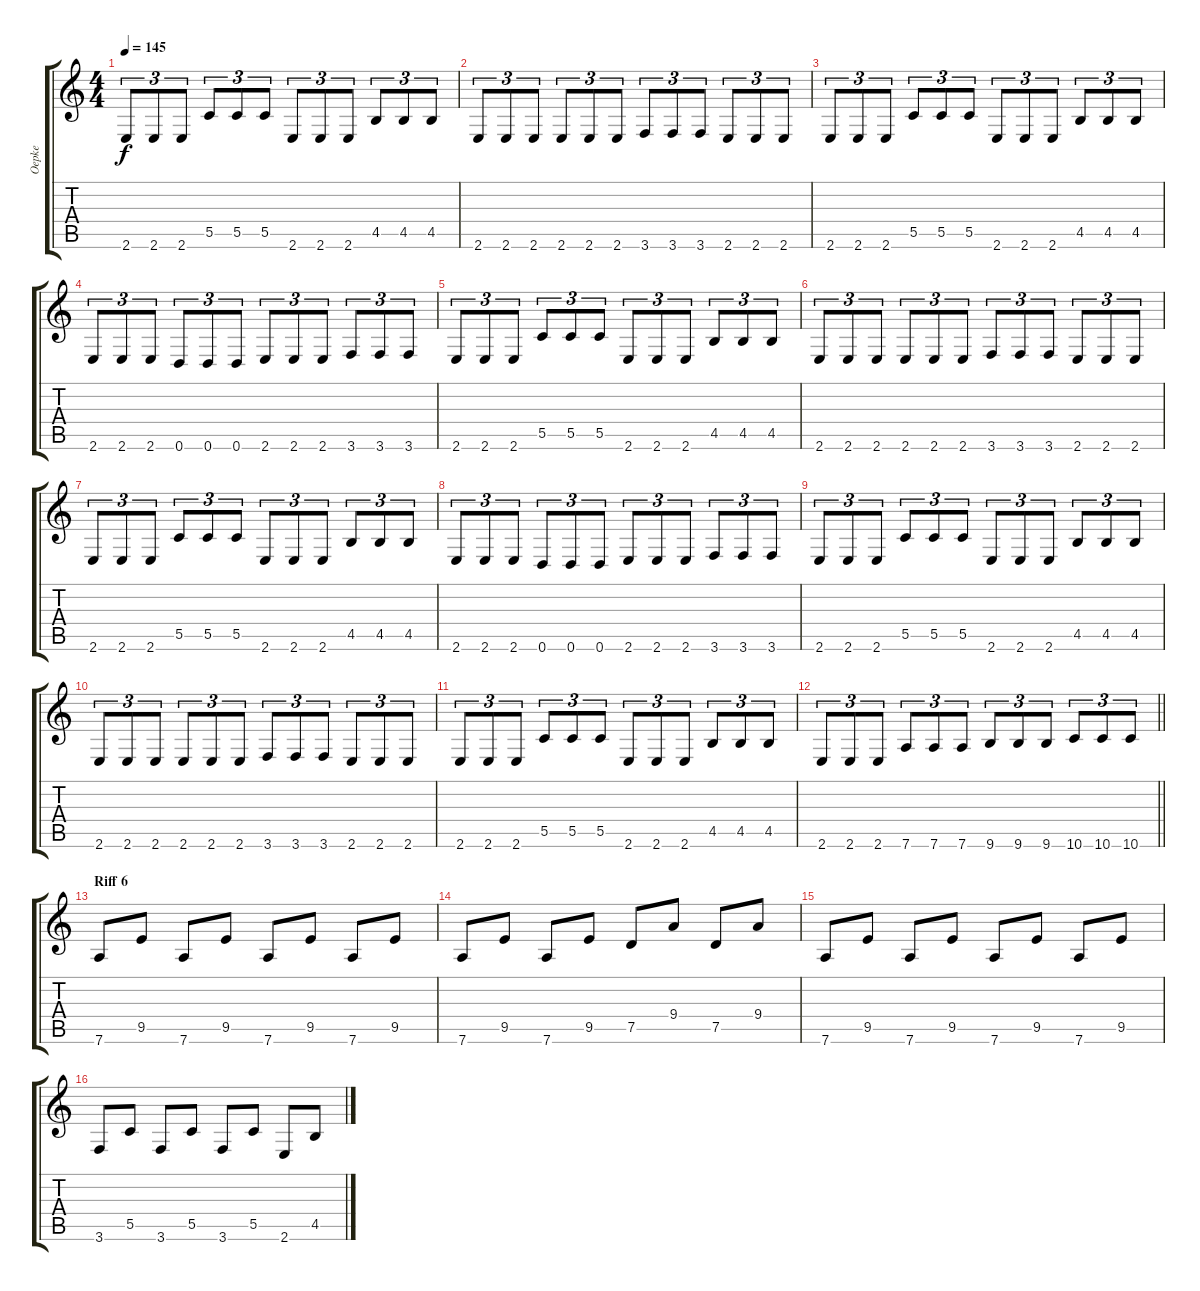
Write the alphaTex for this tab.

\track ("Oepke" "Oepke") {instrument distortionguitar}
\staff {score tabs}
\tuning (D4 A3 F3 C3 G2 D2) {hide}
\ts (4 4)
\tempo 145
\clef g2
\ks c
2.6.8{tu (3 2) dy f} 2.6.8{tu (3 2)} 2.6.8{tu (3 2)} 5.5.8{tu (3 2)} 5.5.8{tu (3 2)} 5.5.8{tu (3 2)} 2.6.8{tu (3 2)} 2.6.8{tu (3 2)} 2.6.8{tu (3 2)} 4.5.8{tu (3 2)} 4.5.8{tu (3 2)} 4.5.8{tu (3 2)} |
2.6.8{tu (3 2)} 2.6.8{tu (3 2)} 2.6.8{tu (3 2)} 2.6.8{tu (3 2) beam merge} 2.6.8{tu (3 2)} 2.6.8{tu (3 2)} 3.6.8{tu (3 2)} 3.6.8{tu (3 2)} 3.6.8{tu (3 2)} 2.6.8{tu (3 2)} 2.6.8{tu (3 2)} 2.6.8{tu (3 2)} |
2.6.8{tu (3 2)} 2.6.8{tu (3 2)} 2.6.8{tu (3 2)} 5.5.8{tu (3 2)} 5.5.8{tu (3 2)} 5.5.8{tu (3 2)} 2.6.8{tu (3 2)} 2.6.8{tu (3 2)} 2.6.8{tu (3 2)} 4.5.8{tu (3 2)} 4.5.8{tu (3 2)} 4.5.8{tu (3 2)} |
2.6.8{tu (3 2)} 2.6.8{tu (3 2)} 2.6.8{tu (3 2)} 0.6.8{tu (3 2)} 0.6.8{tu (3 2)} 0.6.8{tu (3 2)} 2.6.8{tu (3 2)} 2.6.8{tu (3 2)} 2.6.8{tu (3 2)} 3.6.8{tu (3 2)} 3.6.8{tu (3 2)} 3.6.8{tu (3 2)} |
2.6.8{tu (3 2)} 2.6.8{tu (3 2)} 2.6.8{tu (3 2)} 5.5.8{tu (3 2)} 5.5.8{tu (3 2)} 5.5.8{tu (3 2)} 2.6.8{tu (3 2)} 2.6.8{tu (3 2)} 2.6.8{tu (3 2)} 4.5.8{tu (3 2)} 4.5.8{tu (3 2)} 4.5.8{tu (3 2)} |
2.6.8{tu (3 2)} 2.6.8{tu (3 2)} 2.6.8{tu (3 2)} 2.6.8{tu (3 2) beam merge} 2.6.8{tu (3 2)} 2.6.8{tu (3 2)} 3.6.8{tu (3 2)} 3.6.8{tu (3 2)} 3.6.8{tu (3 2)} 2.6.8{tu (3 2)} 2.6.8{tu (3 2)} 2.6.8{tu (3 2)} |
2.6.8{tu (3 2)} 2.6.8{tu (3 2)} 2.6.8{tu (3 2)} 5.5.8{tu (3 2)} 5.5.8{tu (3 2)} 5.5.8{tu (3 2)} 2.6.8{tu (3 2)} 2.6.8{tu (3 2)} 2.6.8{tu (3 2)} 4.5.8{tu (3 2)} 4.5.8{tu (3 2)} 4.5.8{tu (3 2)} |
2.6.8{tu (3 2)} 2.6.8{tu (3 2)} 2.6.8{tu (3 2)} 0.6.8{tu (3 2)} 0.6.8{tu (3 2)} 0.6.8{tu (3 2)} 2.6.8{tu (3 2)} 2.6.8{tu (3 2)} 2.6.8{tu (3 2)} 3.6.8{tu (3 2)} 3.6.8{tu (3 2)} 3.6.8{tu (3 2)} |
2.6.8{tu (3 2)} 2.6.8{tu (3 2)} 2.6.8{tu (3 2)} 5.5.8{tu (3 2)} 5.5.8{tu (3 2)} 5.5.8{tu (3 2)} 2.6.8{tu (3 2)} 2.6.8{tu (3 2)} 2.6.8{tu (3 2)} 4.5.8{tu (3 2)} 4.5.8{tu (3 2)} 4.5.8{tu (3 2)} |
2.6.8{tu (3 2)} 2.6.8{tu (3 2)} 2.6.8{tu (3 2)} 2.6.8{tu (3 2) beam merge} 2.6.8{tu (3 2)} 2.6.8{tu (3 2)} 3.6.8{tu (3 2)} 3.6.8{tu (3 2)} 3.6.8{tu (3 2)} 2.6.8{tu (3 2)} 2.6.8{tu (3 2)} 2.6.8{tu (3 2)} |
2.6.8{tu (3 2)} 2.6.8{tu (3 2)} 2.6.8{tu (3 2)} 5.5.8{tu (3 2)} 5.5.8{tu (3 2)} 5.5.8{tu (3 2)} 2.6.8{tu (3 2)} 2.6.8{tu (3 2)} 2.6.8{tu (3 2)} 4.5.8{tu (3 2)} 4.5.8{tu (3 2)} 4.5.8{tu (3 2)} |
\barLineRight lightlight
2.6.8{tu (3 2)} 2.6.8{tu (3 2)} 2.6.8{tu (3 2)} 7.6.8{tu (3 2)} 7.6.8{tu (3 2)} 7.6.8{tu (3 2)} 9.6.8{tu (3 2)} 9.6.8{tu (3 2)} 9.6.8{tu (3 2)} 10.6.8{tu (3 2)} 10.6.8{tu (3 2)} 10.6.8{tu (3 2)} |
\section ("" "Riff 6")
7.6.8 9.5.8 7.6.8 9.5.8 7.6.8 9.5.8 7.6.8 9.5.8 |
7.6.8 9.5.8 7.6.8 9.5.8 7.5.8 9.4.8 7.5.8 9.4.8 |
7.6.8 9.5.8 7.6.8 9.5.8 7.6.8 9.5.8 7.6.8 9.5.8 |
3.6.8 5.5.8 3.6.8 5.5.8 3.6.8 5.5.8 2.6.8 4.5.8
